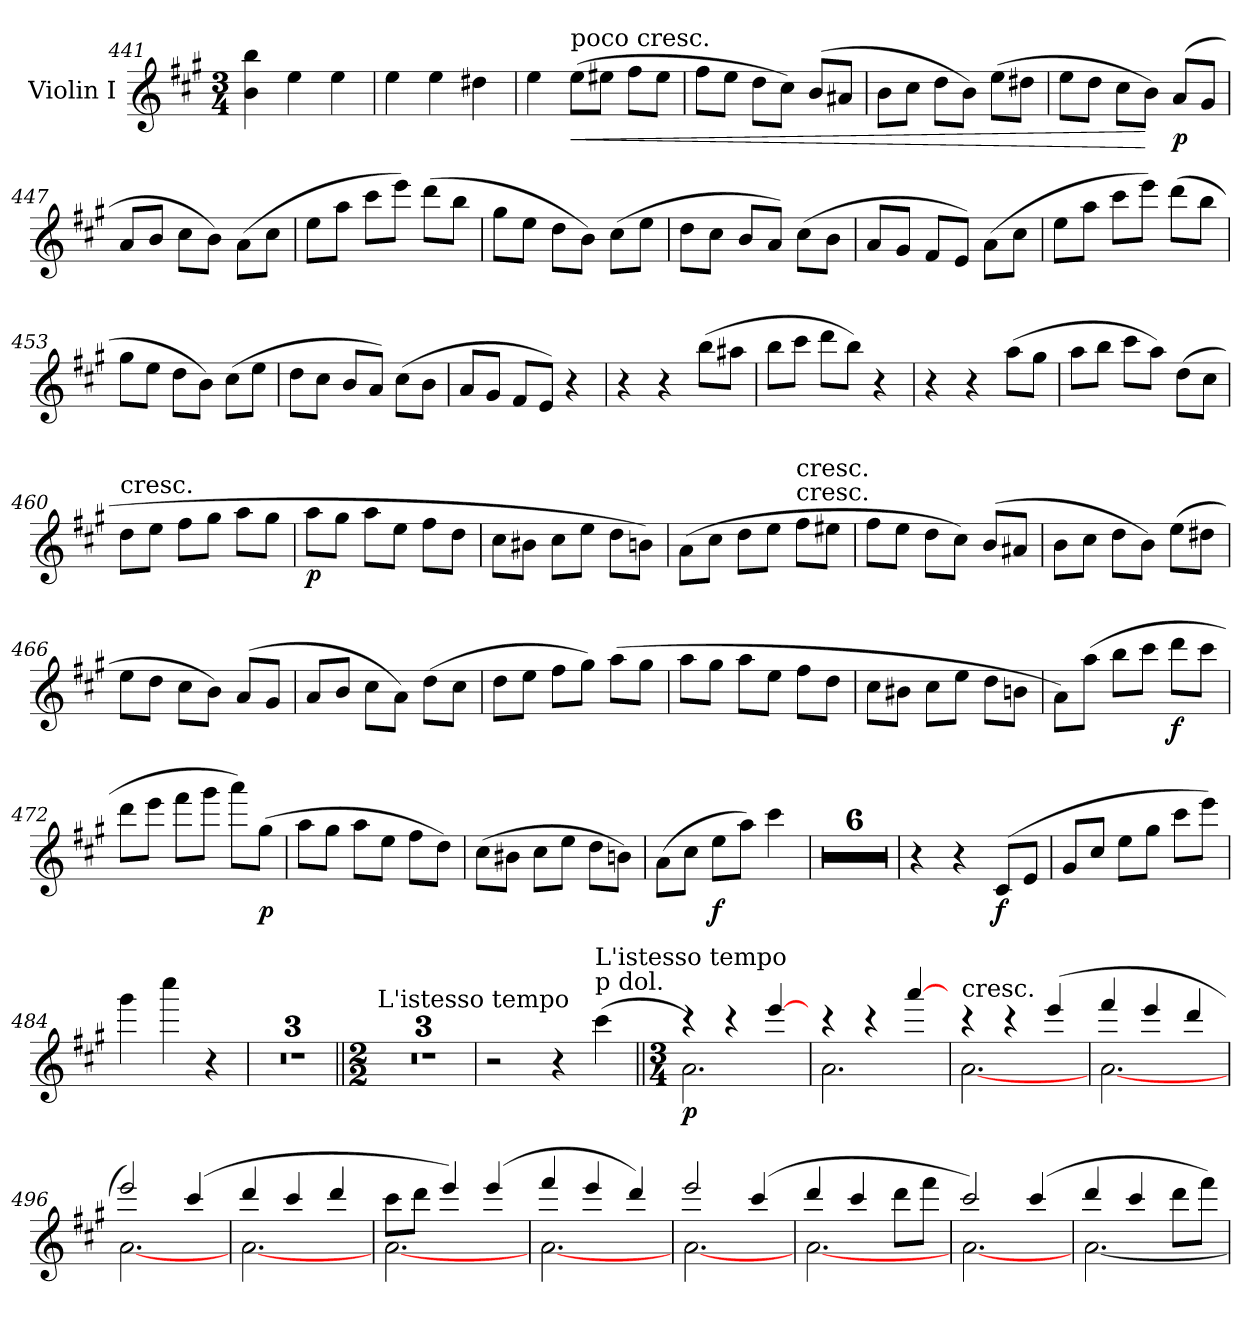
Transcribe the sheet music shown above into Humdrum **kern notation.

**kern	**dynam
*part1	*part1
*staff1	*staff1
*I"Violin I	*
*I'Vln	*
*clefG2	*
*k[f#c#g#]	*
*A:	*
*M3/4	*
=441	=441
4b 4bb	.
4ee	.
4ee	.
=442	=442
4ee	.
4ee	.
4dd#X	.
=443	=443
4ee	.
!LO:TX:a:t=poco cresc.	!
!	!LO:HP:b
(8ee\L	<
8ee#X\J	.
8ff#\L	.
8ee#\J	.
=444	=444
8ff#\L	.
8ee\J	.
8dd\L	.
8cc#\J)	.
(8b/L	.
8a#X/J	.
=445	=445
8b\L	.
8cc#\J	.
8dd\L	.
8b\J)	.
(8ee\L	.
8dd#X\J	.
=446	=446
8ee\L	.
8dd\J	.
8cc#\L	.
8b\J)	[
(8a/L	p
8g#/J	.
=447	=447
8a/L	.
8b/J	.
8cc#\L	.
8b\J)	.
(8a\L	.
8cc#\J	.
=448	=448
8ee\L	.
8aa\J	.
8ccc#\L	.
8eee\J)	.
(8ddd\L	.
8bb\J	.
=449	=449
8gg#\L	.
8ee\J	.
8dd\L	.
8b\J)	.
(8cc#\L	.
8ee\J	.
=450	=450
8dd\L	.
8cc#\J	.
8b/L	.
8a/J)	.
(8cc#\L	.
8b\J	.
=451	=451
8a/L	.
8g#/J	.
8f#/L	.
8e/J)	.
(8a\L	.
8cc#\J	.
=452	=452
8ee\L	.
8aa\J	.
8ccc#\L	.
8eee\J)	.
(8ddd\L	.
8bb\J	.
=453	=453
8gg#\L	.
8ee\J	.
8dd\L	.
8b\J)	.
(8cc#\L	.
8ee\J	.
=454	=454
8dd\L	.
8cc#\J	.
8b/L	.
8a/J)	.
(8cc#\L	.
8b\J	.
=455	=455
8a/L	.
8g#/J	.
8f#/L	.
8e/J)	.
4r	.
=456	=456
4r	.
4r	.
(8bb\L	.
8aa#X\J	.
=457	=457
8bb\L	.
8ccc#\J	.
8ddd\L	.
8bb\J)	.
4r	.
=458	=458
4r	.
4r	.
(8aa\L	.
8gg#\J	.
=459	=459
8aa\L	.
8bb\J	.
8ccc#\L	.
8aa\J)	.
(8dd\L	.
8cc#\J	.
=460	=460
!LO:TX:a:t=cresc.	!
8dd\L	.
8ee\J	.
8ff#\L	.
8gg#\J	.
8aa\L	.
8gg#\J	.
=461	=461
8aa\L	p
8gg#\J	.
8aa\L	.
8ee\J	.
8ff#\L	.
8dd\J	.
=462	=462
8cc#\L	.
8b#X\J	.
8cc#\L	.
8ee\J	.
8dd\L	.
8bn\J)	.
=463	=463
(8a\L	.
8cc#\J	.
8dd\L	.
8ee\J	.
!LO:TX:t=cresc.	!
!LO:TX:a:t=cresc.	!
8ff#\L	.
8ee#X\J	.
=464	=464
8ff#\L	.
8ee\J	.
8dd\L	.
8cc#\J)	.
(8b/L	.
8a#X/J	.
=465	=465
8b\L	.
8cc#\J	.
8dd\L	.
8b\J)	.
(8ee\L	.
8dd#X\J	.
=466	=466
8ee\L	.
8dd\J	.
8cc#\L	.
8b\J)	.
(8a/L	.
8g#/J	.
=467	=467
8a/L	.
8b/J	.
8cc#\L	.
8a\J)	.
(8dd\L	.
8cc#\J	.
=468	=468
8dd\L	.
8ee\J	.
8ff#\L	.
8gg#\J)	.
(8aa\L	.
8gg#\J	.
=469	=469
8aa\L	.
8gg#\J	.
8aa\L	.
8ee\J	.
8ff#\L	.
8dd\J	.
=470	=470
8cc#\L	.
8b#X\J	.
8cc#\L	.
8ee\J	.
8dd\L	.
8bn\J	.
=471	=471
8a\L)	.
(8aa\J	.
8bb\L	.
8ccc#\J	.
8ddd\L	f
8ccc#\J	.
=472	=472
8ddd\L	.
8eee\J	.
8fff#\L	.
8ggg#\J	.
8aaa\L)	.
(8gg#\J	p
=473	=473
8aa\L	.
8gg#\J	.
8aa\L	.
8ee\J	.
8ff#\L	.
8dd\J)	.
=474	=474
(8cc#\L	.
8b#X\J	.
8cc#\L	.
8ee\J	.
8dd\L	.
8bn\J)	.
=475	=475
(8a\L	.
8cc#\J	.
8ee\L	f
8aa\J)	.
4ccc#	.
=476	=476
2.r	.
=477	=477
2.r	.
=478	=478
2.r	.
=479	=479
2.r	.
=480	=480
2.r	.
=481	=481
2.r	.
=482	=482
4r	.
4r	.
(8c#/L	f
8e/J	.
=483	=483
8g#/L	.
8cc#/J	.
8ee\L	.
8gg#\J	.
8ccc#\L	.
8eee\J)	.
=484	=484
4ggg#	.
4cccc#	.
4r	.
=485	=485
2.r	.
=486	=486
2.r	.
=487	=487
2.r	.
=488||	=488||
*M2/2	*
!LO:TX:a:t=L'istesso tempo	!
1r	.
=489	=489
1r	.
=490	=490
1r	.
=491	=491
2r	.
4r	.
!LO:TX:a:t=p  dol.	!
!LO:TX:a:t=L'istesso tempo	!
(4ccc#	.
=492||	=492||
*M3/4	*
*^	*
4r)	2.a	p
4r	.	.
[4eee	.	.
=493	=493	=493
4r	2.a	.
4r	.	.
[4aaa	.	.
=494	=494	=494
!LO:TX:a:t=cresc.	!	!
4r	[2.a	.
4r	.	.
(4eee	.	.
=495	=495	=495
4fff#	[2.a	.
4eee	.	.
4ddd	.	.
=496	=496	=496
2eee)	[2.a	.
(4ccc#	.	.
=497	=497	=497
4ddd	[2.a	.
4ccc#	.	.
4ddd	.	.
=498	=498	=498
8ccc#\L	[2.a	.
8ddd\J	.	.
4eee)	.	.
(4eee	.	.
=499	=499	=499
4fff#	[2.a	.
4eee	.	.
4ddd)	.	.
=500	=500	=500
2eee	[2.a	.
(4ccc#	.	.
=501	=501	=501
4ddd	[2.a	.
4ccc#	.	.
8ddd\L	.	.
8fff#\J	.	.
=502	=502	=502
2ccc#)	[2.a	.
(4ccc#	.	.
=503	=503	=503
4ddd	[2.a	.
4ccc#	.	.
8ddd\L	.	.
8fff#\J)	.	.
*v	*v	*
=	=
*-	*-
